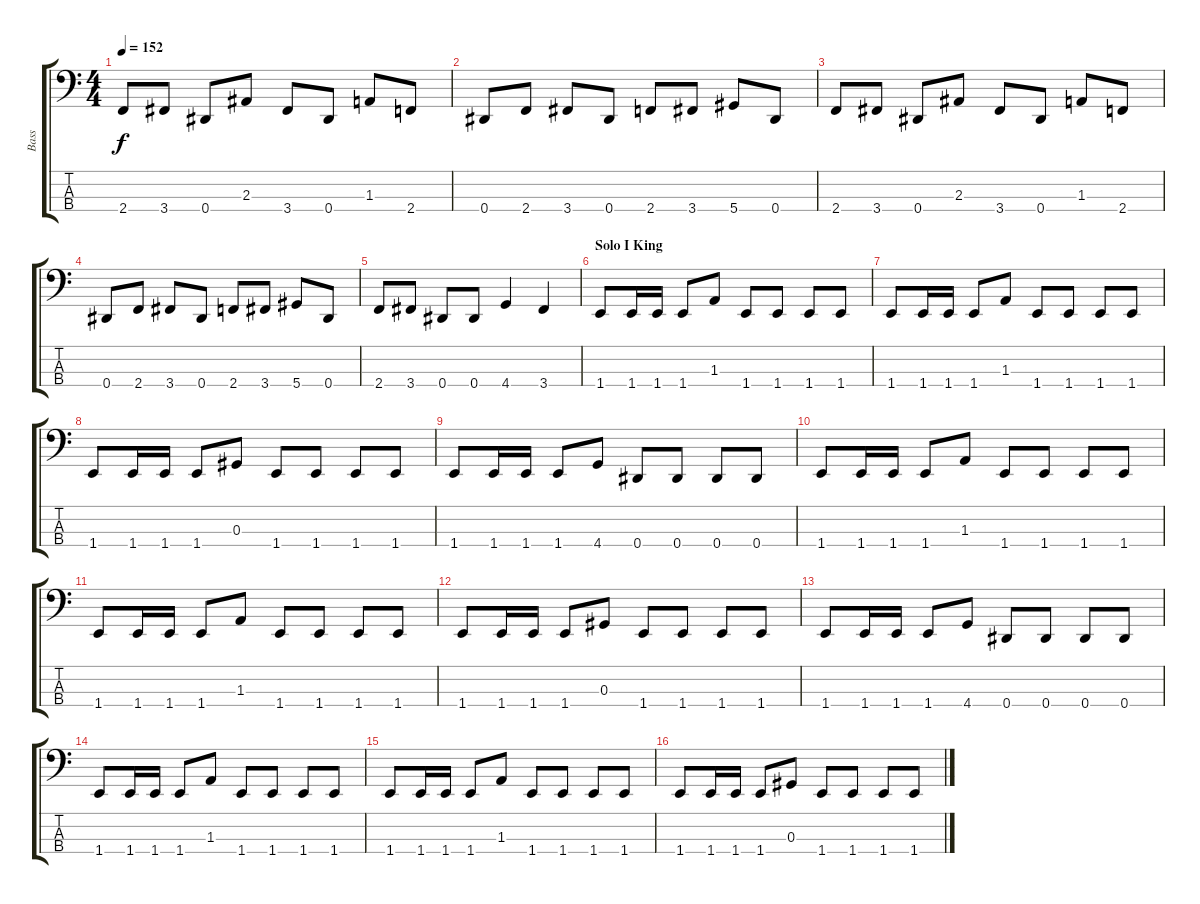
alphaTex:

\track ("Bass" "Bass") {instrument electricbassfinger}
\staff {score tabs}
\tuning (Gb2 Db2 Ab1 Eb1) {hide}
\ts (4 4)
\tempo 152
\clef f4
\ks c
2.4.8{dy f} 3.4.8 0.4.8 2.3.8 3.4.8 0.4.8 1.3.8 2.4.8 |
0.4.8 2.4.8 3.4.8 0.4.8 2.4.8 3.4.8 5.4.8 0.4.8 |
2.4.8 3.4.8 0.4.8 2.3.8 3.4.8 0.4.8 1.3.8 2.4.8 |
0.4.8 2.4.8 3.4.8 0.4.8 2.4.8 3.4.8 5.4.8 0.4.8 |
2.4.8 3.4.8 0.4.8 0.4.8 4.4.4 3.4.4 |
\section ("" "Solo I King")
1.4.8 1.4.16 1.4.16 1.4.8 1.3.8 1.4.8 1.4.8 1.4.8 1.4.8 |
1.4.8 1.4.16 1.4.16 1.4.8 1.3.8 1.4.8 1.4.8 1.4.8 1.4.8 |
1.4.8 1.4.16 1.4.16 1.4.8 0.3.8 1.4.8 1.4.8 1.4.8 1.4.8 |
1.4.8 1.4.16 1.4.16 1.4.8 4.4.8 0.4.8 0.4.8 0.4.8 0.4.8 |
1.4.8 1.4.16 1.4.16 1.4.8 1.3.8 1.4.8 1.4.8 1.4.8 1.4.8 |
1.4.8 1.4.16 1.4.16 1.4.8 1.3.8 1.4.8 1.4.8 1.4.8 1.4.8 |
1.4.8 1.4.16 1.4.16 1.4.8 0.3.8 1.4.8 1.4.8 1.4.8 1.4.8 |
1.4.8 1.4.16 1.4.16 1.4.8 4.4.8 0.4.8 0.4.8 0.4.8 0.4.8 |
1.4.8 1.4.16 1.4.16 1.4.8 1.3.8 1.4.8 1.4.8 1.4.8 1.4.8 |
1.4.8 1.4.16 1.4.16 1.4.8 1.3.8 1.4.8 1.4.8 1.4.8 1.4.8 |
1.4.8 1.4.16 1.4.16 1.4.8 0.3.8 1.4.8 1.4.8 1.4.8 1.4.8
